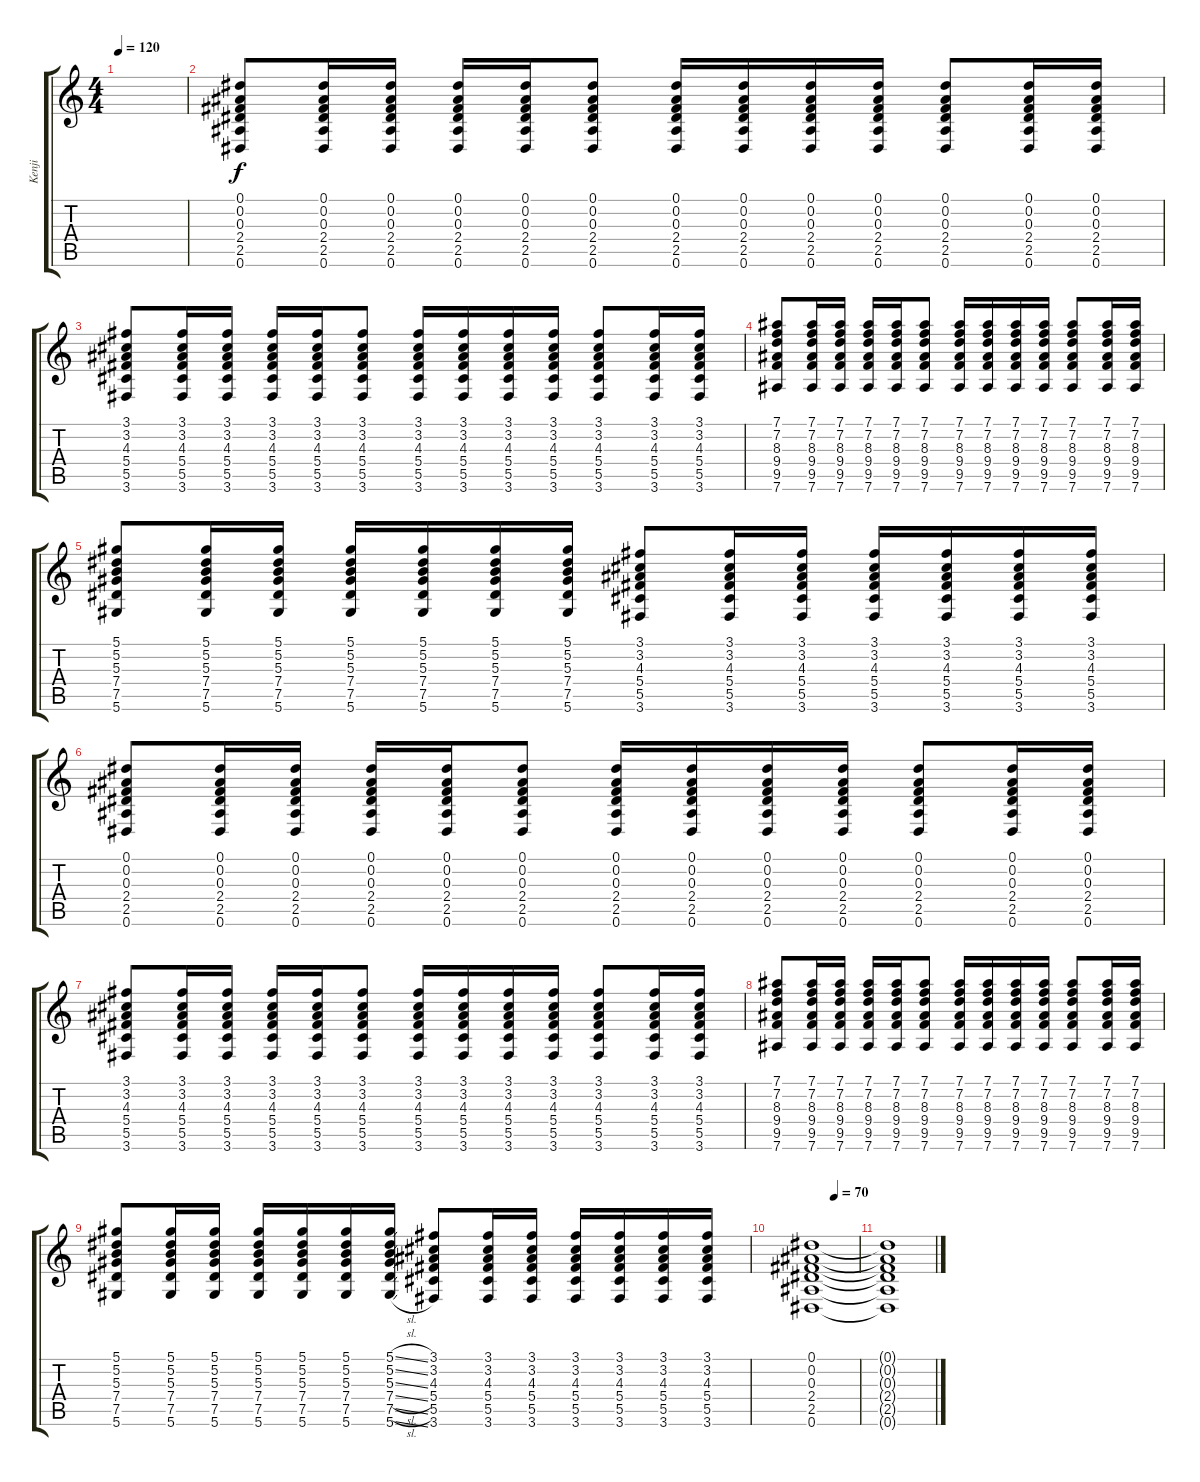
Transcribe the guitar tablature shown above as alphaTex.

\track ("Kenji" "Kenji") {instrument acousticguitarsteel}
\staff {score tabs}
\tuning (Eb4 Bb3 Gb3 Db3 Ab2 Eb2) {hide}
\ts (4 4)
\tempo 120
\clef g2
\ks c
|
(0.1 0.2 0.3 2.4 2.5 0.6).8{dy f volume 13 instrument acousticguitarsteel} (0.1 0.2 0.3 2.4 2.5 0.6).16 (0.1 0.2 0.3 2.4 2.5 0.6).16 (0.1 0.2 0.3 2.4 2.5 0.6).16 (0.1 0.2 0.3 2.4 2.5 0.6).16 (0.1 0.2 0.3 2.4 2.5 0.6).8 (0.1 0.2 0.3 2.4 2.5 0.6).16 (0.1 0.2 0.3 2.4 2.5 0.6).16 (0.1 0.2 0.3 2.4 2.5 0.6).16 (0.1 0.2 0.3 2.4 2.5 0.6).16 (0.1 0.2 0.3 2.4 2.5 0.6).8 (0.1 0.2 0.3 2.4 2.5 0.6).16 (0.1 0.2 0.3 2.4 2.5 0.6).16 |
(3.1 3.2 4.3 5.4 5.5 3.6).8 (3.1 3.2 4.3 5.4 5.5 3.6).16 (3.1 3.2 4.3 5.4 5.5 3.6).16 (3.1 3.2 4.3 5.4 5.5 3.6).16 (3.1 3.2 4.3 5.4 5.5 3.6).16 (3.1 3.2 4.3 5.4 5.5 3.6).8 (3.1 3.2 4.3 5.4 5.5 3.6).16 (3.1 3.2 4.3 5.4 5.5 3.6).16 (3.1 3.2 4.3 5.4 5.5 3.6).16 (3.1 3.2 4.3 5.4 5.5 3.6).16 (3.1 3.2 4.3 5.4 5.5 3.6).8 (3.1 3.2 4.3 5.4 5.5 3.6).16 (3.1 3.2 4.3 5.4 5.5 3.6).16 |
(7.1 7.2 8.3 9.4 9.5 7.6).8 (7.1 7.2 8.3 9.4 9.5 7.6).16 (7.1 7.2 8.3 9.4 9.5 7.6).16 (7.1 7.2 8.3 9.4 9.5 7.6).16 (7.1 7.2 8.3 9.4 9.5 7.6).16 (7.1 7.2 8.3 9.4 9.5 7.6).8 (7.1 7.2 8.3 9.4 9.5 7.6).16 (7.1 7.2 8.3 9.4 9.5 7.6).16 (7.1 7.2 8.3 9.4 9.5 7.6).16 (7.1 7.2 8.3 9.4 9.5 7.6).16 (7.1 7.2 8.3 9.4 9.5 7.6).8 (7.1 7.2 8.3 9.4 9.5 7.6).16 (7.1 7.2 8.3 9.4 9.5 7.6).16 |
(5.1 5.2 5.3 7.4 7.5 5.6).8 (5.1 5.2 5.3 7.4 7.5 5.6).16 (5.1 5.2 5.3 7.4 7.5 5.6).16 (5.1 5.2 5.3 7.4 7.5 5.6).16 (5.1 5.2 5.3 7.4 7.5 5.6).16 (5.1 5.2 5.3 7.4 7.5 5.6).16 (5.1 5.2 5.3 7.4 7.5 5.6).16 (3.1 3.2 4.3 5.4 5.5 3.6).8 (3.1 3.2 4.3 5.4 5.5 3.6).16 (3.1 3.2 4.3 5.4 5.5 3.6).16 (3.1 3.2 4.3 5.4 5.5 3.6).16 (3.1 3.2 4.3 5.4 5.5 3.6).16 (3.1 3.2 4.3 5.4 5.5 3.6).16 (3.1 3.2 4.3 5.4 5.5 3.6).16 |
(0.1 0.2 0.3 2.4 2.5 0.6).8 (0.1 0.2 0.3 2.4 2.5 0.6).16 (0.1 0.2 0.3 2.4 2.5 0.6).16 (0.1 0.2 0.3 2.4 2.5 0.6).16 (0.1 0.2 0.3 2.4 2.5 0.6).16 (0.1 0.2 0.3 2.4 2.5 0.6).8 (0.1 0.2 0.3 2.4 2.5 0.6).16 (0.1 0.2 0.3 2.4 2.5 0.6).16 (0.1 0.2 0.3 2.4 2.5 0.6).16 (0.1 0.2 0.3 2.4 2.5 0.6).16 (0.1 0.2 0.3 2.4 2.5 0.6).8 (0.1 0.2 0.3 2.4 2.5 0.6).16 (0.1 0.2 0.3 2.4 2.5 0.6).16 |
(3.1 3.2 4.3 5.4 5.5 3.6).8 (3.1 3.2 4.3 5.4 5.5 3.6).16 (3.1 3.2 4.3 5.4 5.5 3.6).16 (3.1 3.2 4.3 5.4 5.5 3.6).16 (3.1 3.2 4.3 5.4 5.5 3.6).16 (3.1 3.2 4.3 5.4 5.5 3.6).8 (3.1 3.2 4.3 5.4 5.5 3.6).16 (3.1 3.2 4.3 5.4 5.5 3.6).16 (3.1 3.2 4.3 5.4 5.5 3.6).16 (3.1 3.2 4.3 5.4 5.5 3.6).16 (3.1 3.2 4.3 5.4 5.5 3.6).8 (3.1 3.2 4.3 5.4 5.5 3.6).16 (3.1 3.2 4.3 5.4 5.5 3.6).16 |
(7.1 7.2 8.3 9.4 9.5 7.6).8 (7.1 7.2 8.3 9.4 9.5 7.6).16 (7.1 7.2 8.3 9.4 9.5 7.6).16 (7.1 7.2 8.3 9.4 9.5 7.6).16 (7.1 7.2 8.3 9.4 9.5 7.6).16 (7.1 7.2 8.3 9.4 9.5 7.6).8 (7.1 7.2 8.3 9.4 9.5 7.6).16 (7.1 7.2 8.3 9.4 9.5 7.6).16 (7.1 7.2 8.3 9.4 9.5 7.6).16 (7.1 7.2 8.3 9.4 9.5 7.6).16 (7.1 7.2 8.3 9.4 9.5 7.6).8 (7.1 7.2 8.3 9.4 9.5 7.6).16 (7.1 7.2 8.3 9.4 9.5 7.6).16 |
(5.1 5.2 5.3 7.4 7.5 5.6).8 (5.1 5.2 5.3 7.4 7.5 5.6).16 (5.1 5.2 5.3 7.4 7.5 5.6).16 (5.1 5.2 5.3 7.4 7.5 5.6).16 (5.1 5.2 5.3 7.4 7.5 5.6).16 (5.1 5.2 5.3 7.4 7.5 5.6).16 (5.1{sl} 5.2{sl} 5.3{sl} 7.4{sl} 7.5{sl} 5.6{sl}).16 (3.1 3.2 4.3 5.4 5.5 3.6).8 (3.1 3.2 4.3 5.4 5.5 3.6).16 (3.1 3.2 4.3 5.4 5.5 3.6).16 (3.1 3.2 4.3 5.4 5.5 3.6).16 (3.1 3.2 4.3 5.4 5.5 3.6).16 (3.1 3.2 4.3 5.4 5.5 3.6).16 (3.1 3.2 4.3 5.4 5.5 3.6).16 |
\tempo (70 0.5)
(0.1 0.2 0.3 2.4 2.5 0.6).1 |
(0.1{t} 0.2{t} 0.3{t} 2.4{t} 2.5{t} 0.6{t}).1
